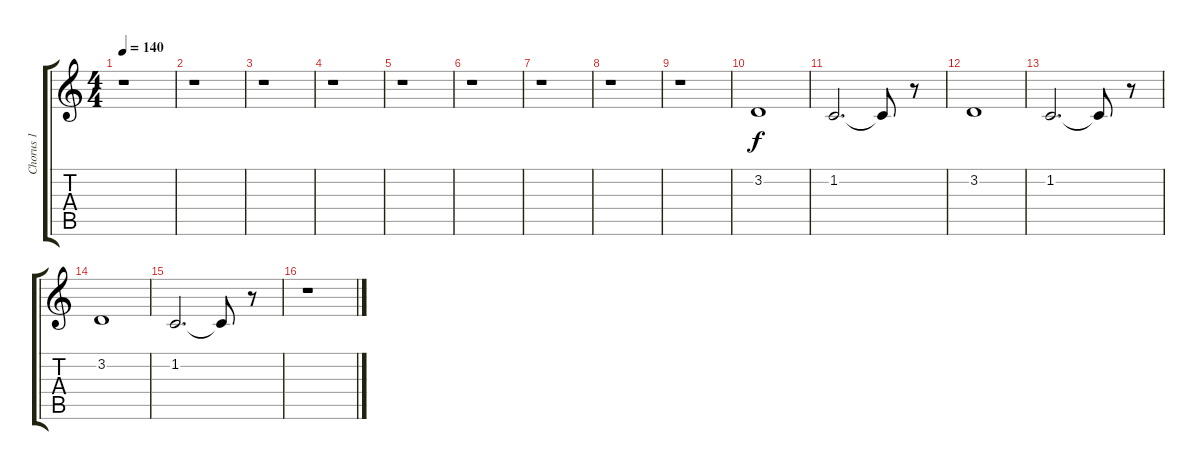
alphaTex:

\track ("Chorus 1" "Chorus 1") {instrument lead2sawtooth}
\staff {score tabs}
\tuning (E4 B3 G3 D3 A2 E2) {hide}
\ts (4 4)
\tempo 140
\clef g2
\ks c
r.1{dy f} |
r.1 |
r.1 |
r.1 |
r.1 |
r.1 |
r.1 |
r.1 |
r.1 |
3.2.1 |
1.2.2{d} 1.2{t}.8 r.8 |
3.2.1 |
1.2.2{d} 1.2{t}.8 r.8 |
3.2.1 |
1.2.2{d} 1.2{t}.8 r.8 |
r.1
